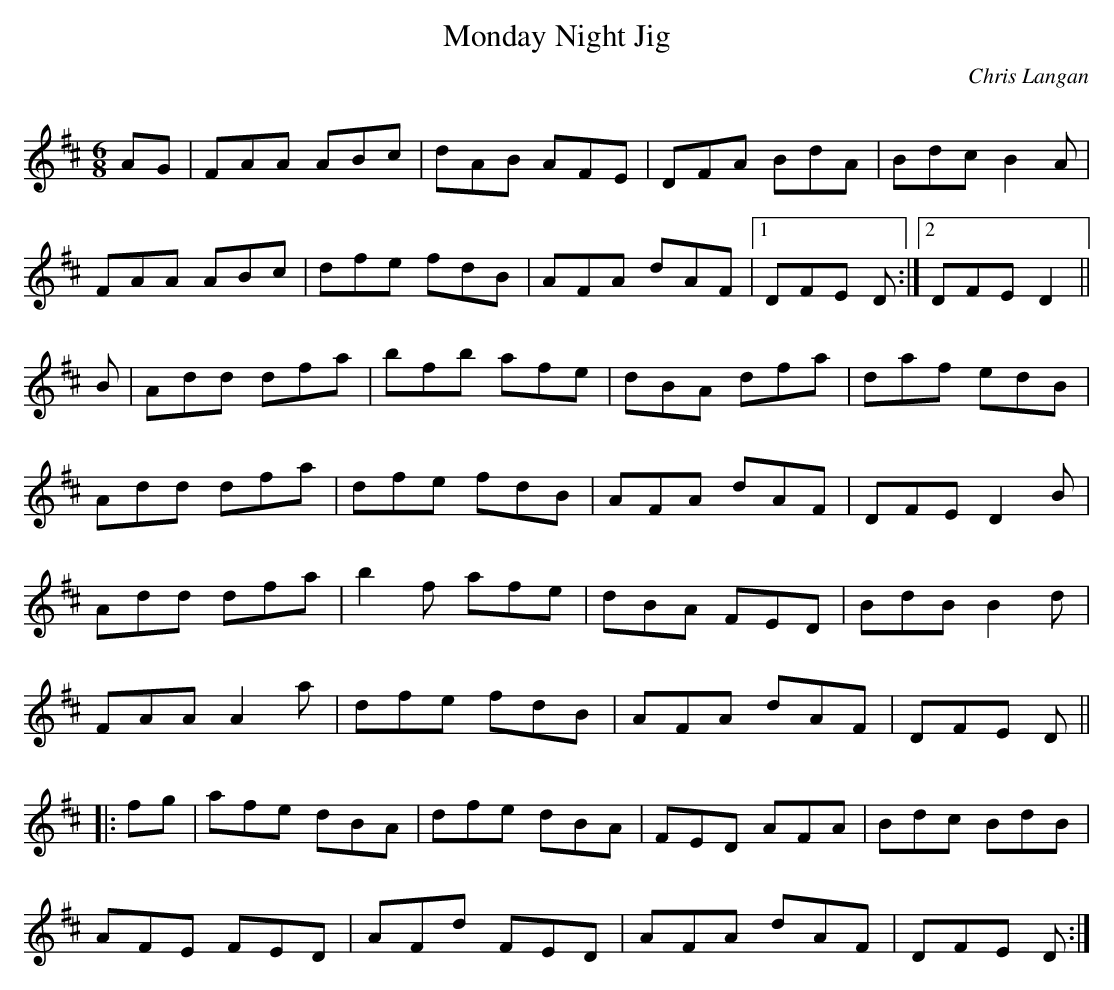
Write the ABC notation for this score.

X:1
T:Monday Night Jig
C:Chris Langan
Q:266
L:1/8
M:6/8
K:D
AG|FAA ABc|dAB AFE|DFA BdA|Bdc B2 A|
FAA ABc|dfe fdB|AFA dAF|[1DFE D:|[2DFE D2||
B|Add dfa|bfb afe|dBA dfa|daf edB|
Add dfa|dfe fdB|AFA dAF|DFE D2 B|
Add dfa|b2 f afe|dBA FED|BdB B2 d|
FAA A2 a|dfe fdB|AFA dAF|DFE D||
|:fg|afe dBA|dfe dBA|FED AFA|Bdc BdB|
AFE FED|AFd FED|AFA dAF|DFE D:|
